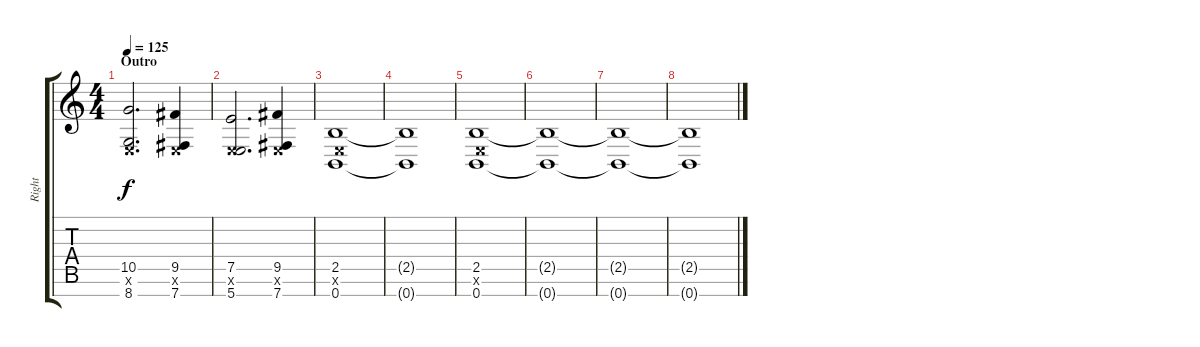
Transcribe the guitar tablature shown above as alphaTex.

\track ("Right" "Right") {instrument distortionguitar}
\staff {score tabs}
\tuning (E4 B3 G3 D3 A2 E2 B1) {hide}
\ts (4 4)
\section ("" "Outro")
\tempo 125
\clef g2
\ks c
(10.5 0.6{x} 8.7).2{d dy f} (9.5 0.6{x} 7.7).4 |
(7.5 0.6{x} 5.7).2{d} (9.5 0.6{x} 7.7).4 |
(2.5 0.6{x} 0.7).1 |
(2.5{t} 0.7{t}).1 |
(2.5 0.6{x} 0.7).1 |
(2.5{t} 0.7{t}).1 |
(2.5{t} 0.7{t}).1 |
(2.5{t} 0.7{t}).1
